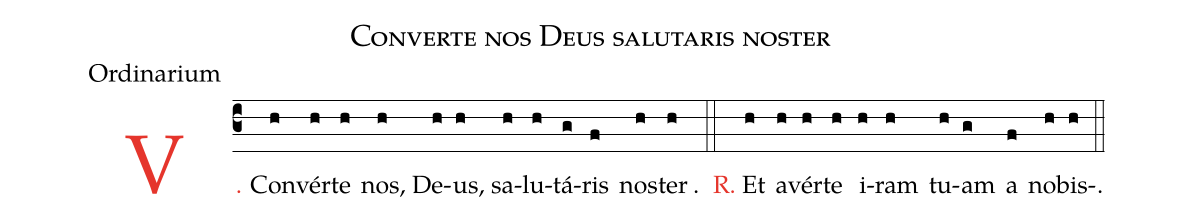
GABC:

name:Converte nos Deus salutaris noster;
office-part:Ordinarium;
%%
(c3) <c><sp>V</sp>.</c> Con(h)vér(h)te(h) nos(h), De(h)us(h), sa(h)lu(h)tá(g)ris(f) nos(h)ter(h). (::)
<c><sp>R</sp>.</c> Et(h) a(h)vér(h)te(h) i(h)ram(h) tu(h)am(g) a(f) no(h)bis(h). (::)
